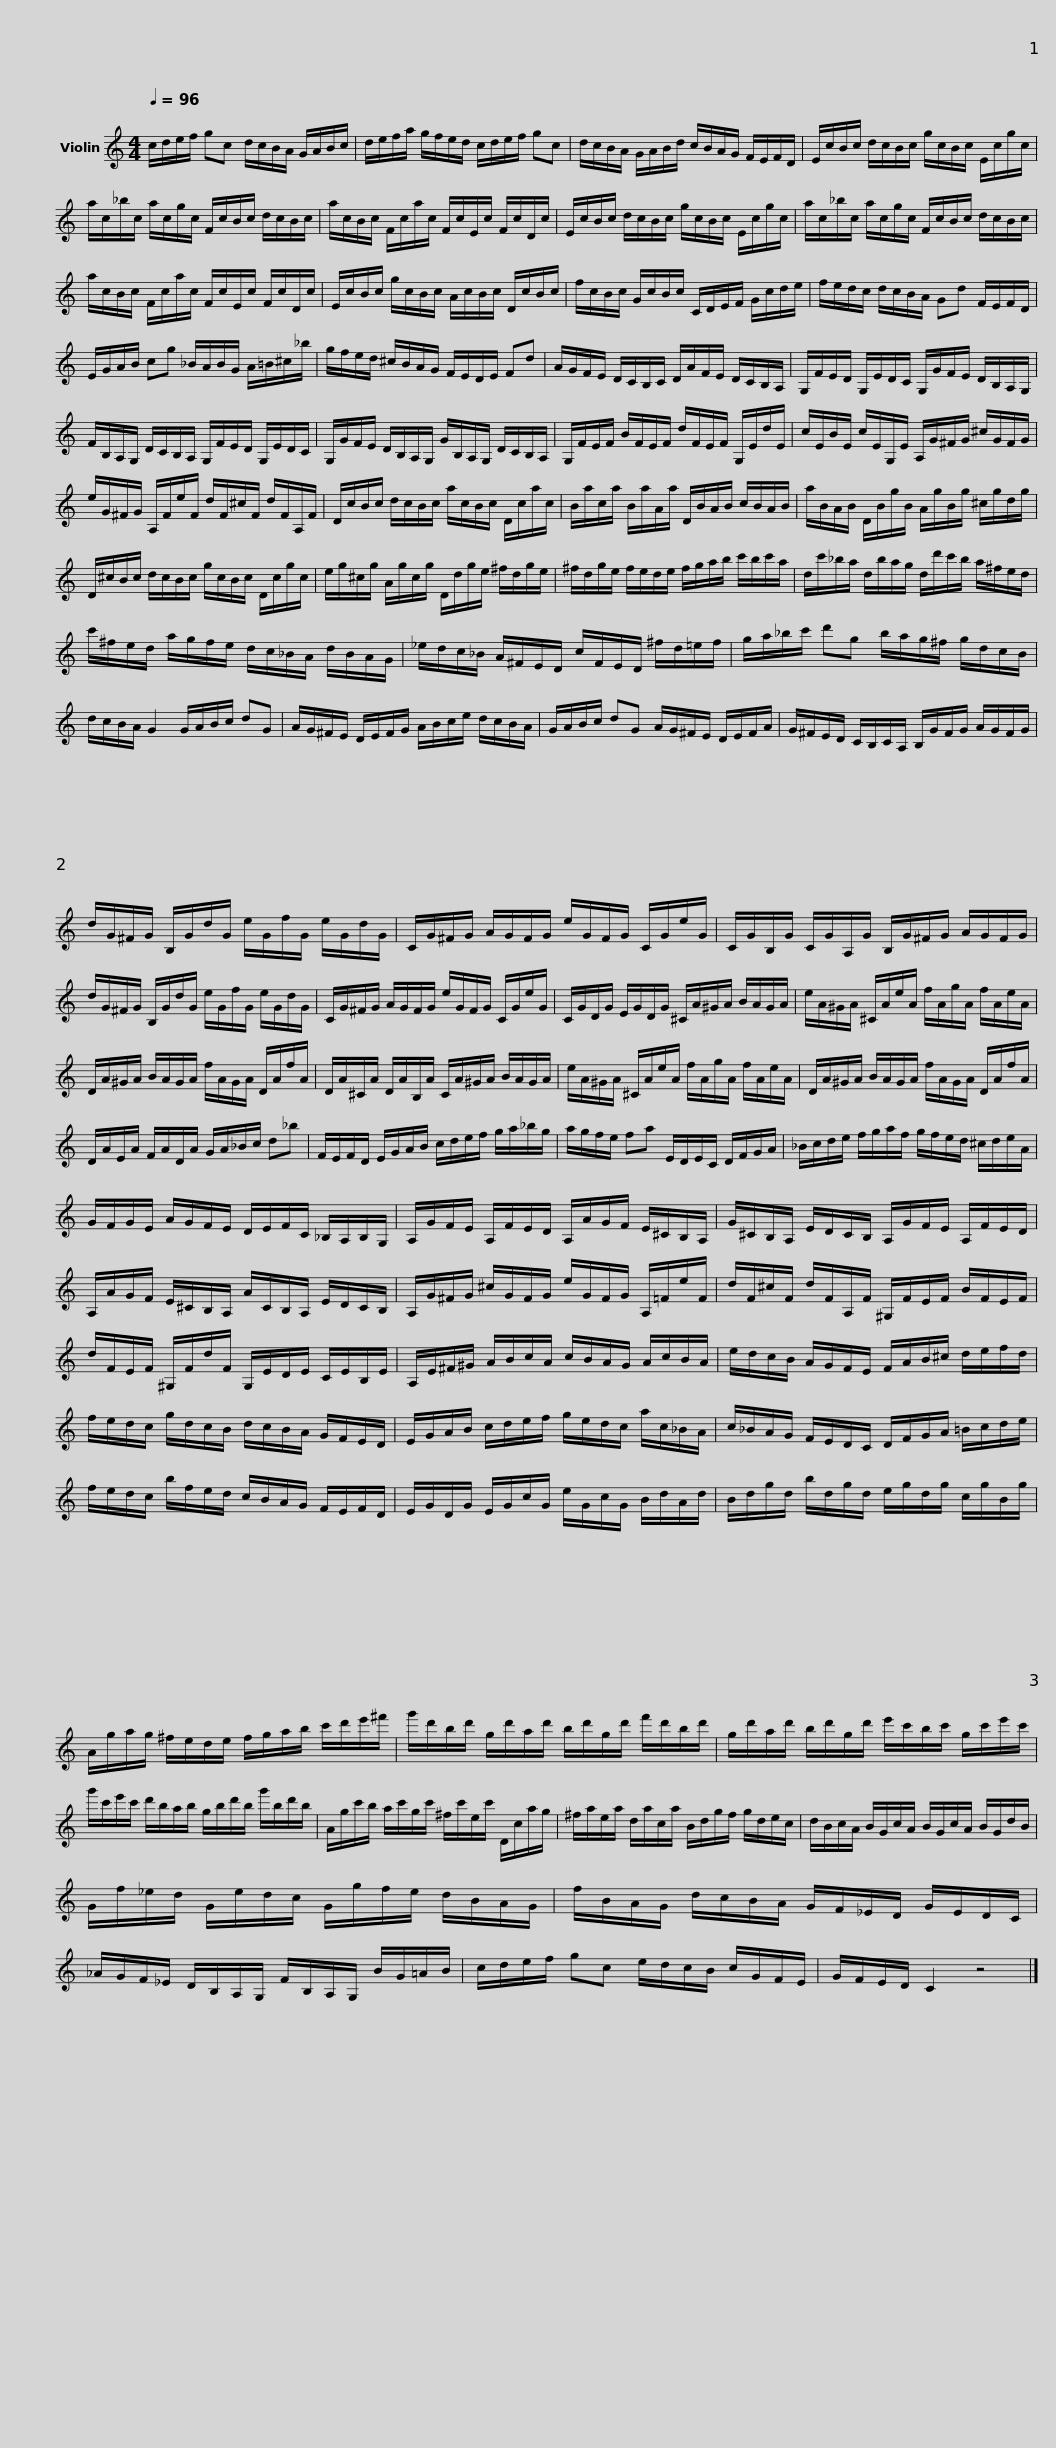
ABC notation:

X:1
L:1/8
Q:1/4=96
M:4/4
I:linebreak $
K:C
V:1 treble
V:1
 c/d/e/f/ gc d/c/B/A/ G/A/B/c/ | d/e/f/a/ g/f/e/d/ c/d/e/f/ gc | d/c/B/A/ G/A/B/d/ c/B/A/G/ F/E/F/D/ |$ E/c/B/c/ d/c/B/c/ g/c/B/c/ E/c/g/c/ | a/c/_b/c/ a/c/g/c/ F/c/B/c/ d/c/B/c/ | %5
 a/c/B/c/ F/c/a/c/ F/c/E/c/ F/c/D/c/ |$ E/c/B/c/ d/c/B/c/ g/c/B/c/ E/c/g/c/ | a/c/_b/c/ a/c/g/c/ F/c/B/c/ d/c/B/c/ | a/c/B/c/ F/c/a/c/ F/c/E/c/ F/c/D/c/ |$ E/c/B/c/ g/c/B/c/ A/c/B/c/ D/c/B/c/ | %10
 f/c/B/c/ G/c/B/c/ C/D/E/F/ G/c/d/e/ | f/e/d/c/ d/c/B/A/ Gd F/E/F/D/ |$ E/G/A/B/ cg _B/A/B/G/ A/=B/^c/_b/ | g/f/e/d/ ^c/B/A/G/ F/E/D/E/ Fd | A/G/F/E/ D/C/B,/C/ D/A/F/E/ D/C/B,/A,/ |$ %15
 G,/F/E/D/ G,/E/D/C/ G,/G/F/E/ D/B,/A,/G,/ | F/B,/A,/G,/ D/C/B,/A,/ G,/F/E/D/ G,/E/D/C/ |$ G,/G/F/E/ D/B,/A,/G,/ G/B,/A,/G,/ D/C/B,/A,/ | G,/F/E/F/ B/F/E/F/ d/F/E/F/ G,/E/d/E/ |$ c/E/B/E/ c/E/G,/E/ A,/G/^F/G/ ^c/G/F/G/ | %20
 e/G/^F/G/ A,/F/e/F/ d/F/^c/F/ d/F/A,/F/ | D/c/B/c/ d/c/B/c/ a/c/B/c/ D/c/a/c/ |$ B/a/c/a/ B/a/A/a/ D/B/A/B/ c/B/A/B/ | a/B/A/B/ D/B/g/B/ A/g/B/g/ ^c/g/d/g/ | D/^c/B/c/ d/c/B/c/ g/c/B/c/ D/c/g/c/ |$ %25
 e/g/^c/g/ A/g/c/g/ D/d/g/e/ ^f/d/g/e/ | ^f/d/g/e/ f/e/d/e/ f/g/a/b/ c'/b/c'/a/ |$ d/c'/_b/a/ d/b/a/g/ d/d'/c'/b/ a/^f/e/d/ | c'/^f/e/d/ a/g/f/e/ d/c/_B/A/ d/B/A/G/ |$ _e/d/c/_B/ A/^F/E/D/ c/F/E/D/ ^f/d/=e/f/ | %30
 g/a/_b/c'/ d'g b/a/g/^f/ g/d/c/B/ | d/c/B/A/ G2 G/A/B/c/ dG |$ A/G/^F/E/ D/E/F/G/ A/B/c/e/ d/c/B/A/ | G/A/B/c/ dG A/G/^F/E/ D/E/F/A/ | G/^F/E/D/ C/B,/C/A,/ B,/G/F/G/ A/G/F/G/ |$ %35
 d/G/^F/G/ B,/G/d/G/ e/G/f/G/ e/G/d/G/ | C/G/^F/G/ A/G/F/G/ e/G/F/G/ C/G/e/G/ | C/G/B,/G/ C/G/A,/G/ B,/G/^F/G/ A/G/F/G/ |$ d/G/^F/G/ B,/G/d/G/ e/G/f/G/ e/G/d/G/ | C/G/^F/G/ A/G/F/G/ e/G/F/G/ C/G/e/G/ | %40
 C/G/D/G/ E/G/D/G/ ^C/A/^G/A/ B/A/G/A/ |$ e/A/^G/A/ ^C/A/e/A/ f/A/g/A/ f/A/e/A/ | D/A/^G/A/ B/A/G/A/ f/A/G/A/ D/A/f/A/ | D/A/^C/A/ D/A/B,/A/ C/A/^G/A/ B/A/G/A/ |$ e/A/^G/A/ ^C/A/e/A/ f/A/g/A/ f/A/e/A/ | %45
 D/A/^G/A/ B/A/G/A/ f/A/G/A/ D/A/f/A/ | D/A/E/A/ F/A/D/A/ G/A/_B/c/ d_b |$ F/E/F/D/ E/G/A/B/ c/d/e/f/ g/a/_b/g/ | a/g/f/e/ fa E/D/E/C/ D/F/G/A/ | _B/c/d/e/ f/g/a/f/ g/f/e/d/ ^c/d/e/A/ |$ %50
 G/F/G/E/ A/G/F/E/ D/E/F/C/ _B,/A,/B,/G,/ | A,/G/F/E/ A,/F/E/D/ A,/A/G/F/ E/^C/B,/A,/ |$ G/^C/B,/A,/ E/D/C/B,/ A,/G/F/E/ A,/F/E/D/ | A,/A/G/F/ E/^C/B,/A,/ A/C/B,/A,/ E/D/C/B,/ |$ A,/G/^F/G/ ^c/G/F/G/ e/G/F/G/ A,/=F/e/F/ | %55
 d/F/^c/F/ d/F/A,/F/ ^G,/F/E/F/ B/F/E/F/ |$ d/F/E/F/ ^G,/F/d/F/ G,/E/D/E/ C/E/B,/E/ | A,/E/^F/^G/ A/B/c/A/ c/B/A/G/ A/c/B/A/ | e/d/c/B/ A/G/F/E/ F/A/B/^c/ d/e/f/d/ |$ f/e/d/c/ g/d/c/B/ d/c/B/A/ G/F/E/D/ | %60
 E/G/A/B/ c/d/e/f/ g/e/d/c/ a/c/_B/A/ | c/_B/A/G/ F/E/D/C/ D/F/G/A/ =B/c/d/e/ |$ f/e/d/c/ b/f/e/d/ c/B/A/G/ F/E/F/D/ | E/G/D/G/ E/G/c/G/ e/G/c/G/ B/d/A/d/ | B/d/g/d/ b/d/g/d/ e/g/d/g/ c/g/B/g/ |$ %65
 A/g/a/g/ ^f/e/d/e/ f/g/a/b/ c'/d'/e'/^f'/ | g'/d'/b/d'/ g/d'/a/d'/ b/d'/g/d'/ f'/d'/b/d'/ |$ g/d'/a/d'/ b/d'/g/d'/ e'/c'/b/c'/ g/c'/e'/c'/ | g'/c'/e'/c'/ d'/b/a/b/ g/b/d'/b/ g'/b/d'/b/ |$ A/g/c'/b/ a/c'/g/c'/ ^f/c'/e/c'/ D/c/a/g/ | %70
 ^f/a/e/a/ d/a/c/a/ B/d/g/f/ g/d/e/c/ | d/B/c/A/ B/G/c/A/ B/G/c/A/ B/G/d/B/ |$ G/f/_e/d/ G/e/d/c/ G/g/f/e/ d/B/A/G/ | f/B/A/G/ d/c/B/A/ G/F/_E/D/ G/E/D/C/ |$ _A/G/F/_E/ D/B,/A,/G,/ F/B,/A,/G,/ B/G/=A/B/ | %75
 c/d/e/f/ gc e/d/c/B/ c/G/F/E/ | G/F/E/D/ C2 z4 |] %77
